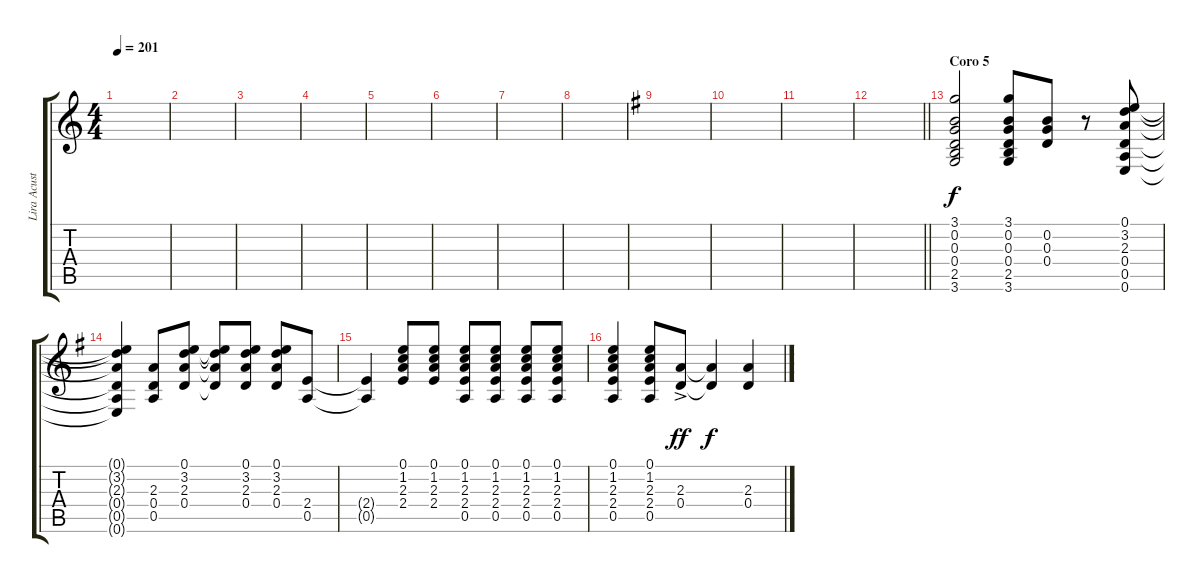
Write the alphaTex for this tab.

\track ("Lira Acustica" "Lira Acust") {instrument acousticguitarsteel}
\staff {score tabs}
\tuning (E4 B3 G3 D3 A2 E2) {hide}
\ts (4 4)
\tempo 201
\clef g2
\ks c
|
|
|
|
|
|
|
|
\ks g
|
|
|
\barLineRight lightlight
|
\section ("" "Coro 5")
(3.1 0.2 0.3 0.4 2.5 3.6).2 (3.1 0.2 0.3 0.4 2.5 3.6).8 (0.2 0.3 0.4).8 r.8 (0.1 3.2 2.3 0.4 0.5 0.6).8 |
(0.1{t} 3.2{t} 2.3{t} 0.4{t} 0.5{t} 0.6{t}).4 (2.3 0.4 0.5).8 (0.1 3.2 2.3 0.4).8 (0.1{t} 3.2{t} 2.3{t} 0.4{t}).8 (0.1 3.2 2.3 0.4).8 (0.1 3.2 2.3 0.4).8 (2.4 0.5).8 |
(2.4{t} 0.5{t}).4 (0.1 1.2 2.3 2.4).8 (0.1 1.2 2.3 2.4).8 (0.1 1.2 2.3 2.4 0.5).8 (0.1 1.2 2.3 2.4 0.5).8 (0.1 1.2 2.3 2.4 0.5).8 (0.1 1.2 2.3 2.4 0.5).8 |
(0.1 1.2 2.3 2.4 0.5).4 (0.1 1.2 2.3 2.4 0.5).8 (2.3{ac} 0.4{ac}).8{dy ff} (2.3{t} 0.4{t}).4{dy f} (2.3 0.4).4
